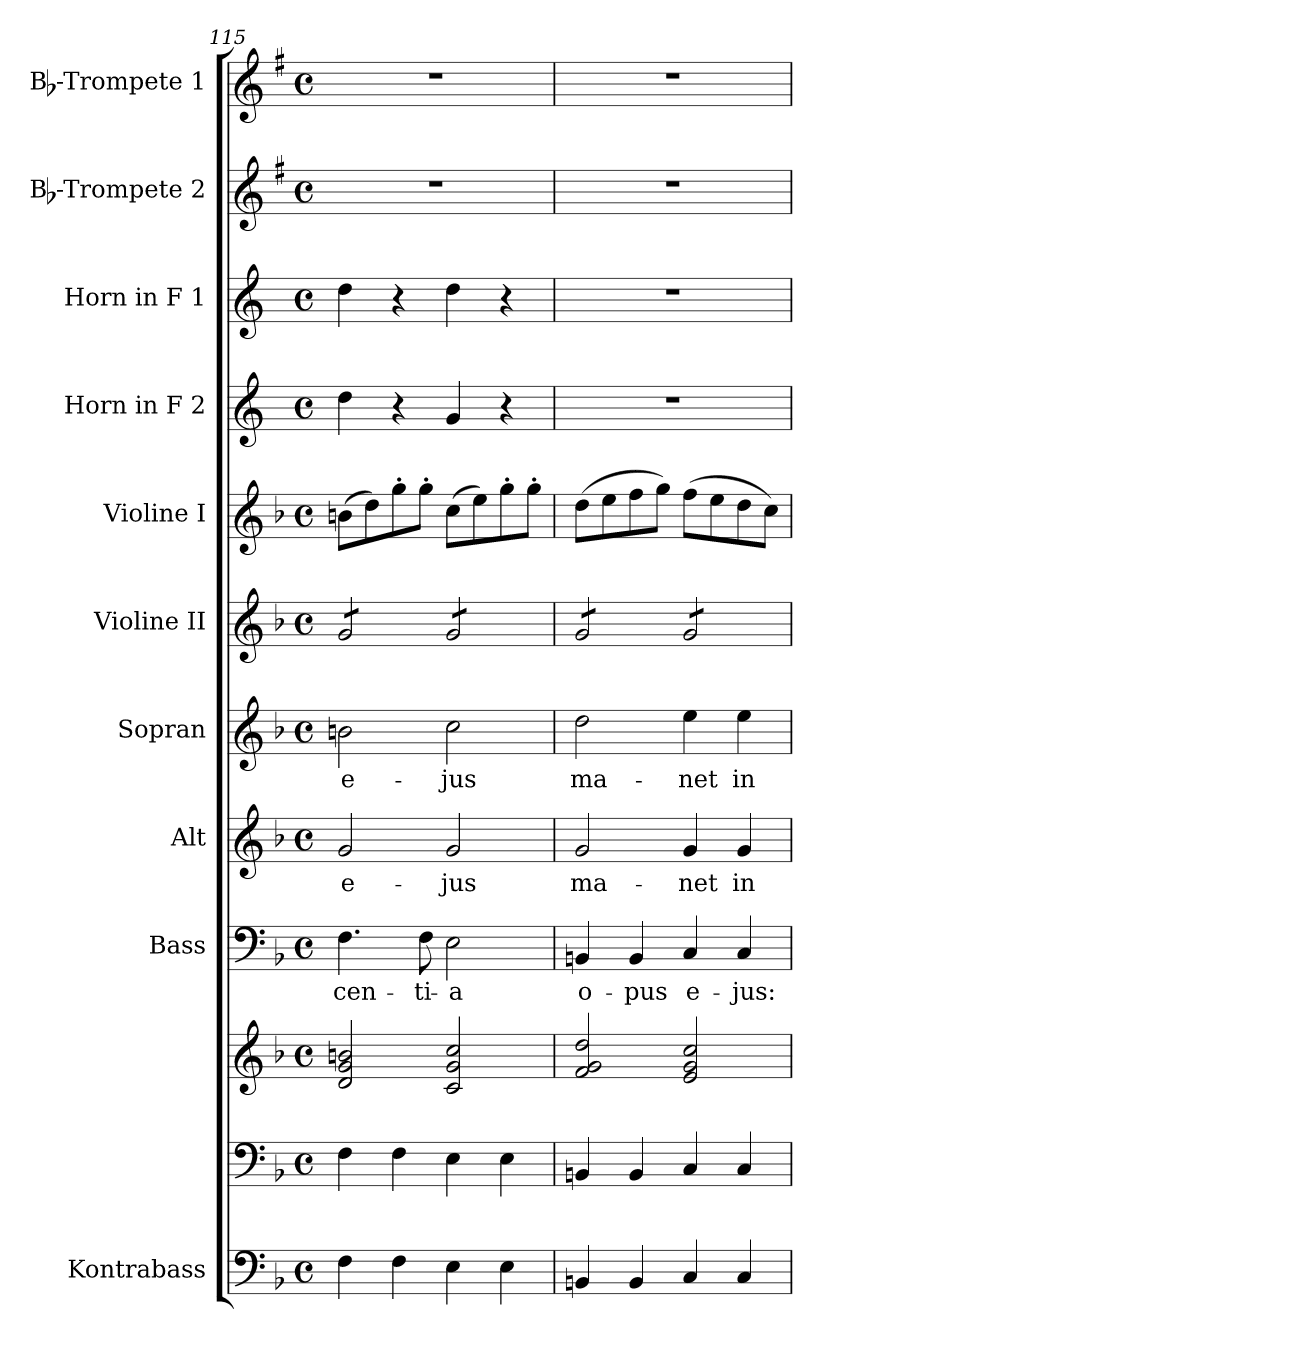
**kern	**kern	**kern	**kern	**text	**kern	**text	**kern	**text	**kern	**kern	**kern	**kern	**kern	**kern
*part11	*part10	*part10	*part9	*part9	*part8	*part8	*part7	*part7	*part6	*part5	*part4	*part3	*part2	*part1
*staff12	*staff11	*staff10	*staff9	*staff9	*staff8	*staff8	*staff7	*staff7	*staff6	*staff5	*staff4	*staff3	*staff2	*staff1
*I"Kontrabass	*	*	*I"Bass	*	*I"Alt	*	*I"Sopran	*	*I"Violine II	*I"Violine I	*I"Horn in F 2	*I"Horn in F 1	*I"Bb-Trompete 2	*I"Bb-Trompete 1
*I'Kb.	*	*	*I'B.	*	*I'A.	*	*I'S.	*	*I'Vl. II	*I'Vl. I	*	*	*I'Bb Trp. 2	*I'Bb Trp. 1
*clefF4	*clefF4	*clefG2	*clefF4	*	*clefG2	*	*clefG2	*	*clefG2	*clefG2	*clefG2	*clefG2	*clefG2	*clefG2
*ITrd7c12	*	*	*	*	*	*	*	*	*	*	*ITrd4c7	*ITrd4c7	*ITrd1c2	*ITrd1c2
*k[b-]	*k[b-]	*k[b-]	*k[b-]	*	*k[b-]	*	*k[b-]	*	*k[b-]	*k[b-]	*k[b-]	*k[b-]	*k[b-]	*k[b-]
*F:	*F:	*F:	*F:	*	*F:	*	*F:	*	*F:	*F:	*F:	*F:	*F:	*F:
*M4/4	*M4/4	*M4/4	*M4/4	*	*M4/4	*	*M4/4	*	*M4/4	*M4/4	*M4/4	*M4/4	*M4/4	*M4/4
*met(c)	*met(c)	*met(c)	*met(c)	*	*met(c)	*	*met(c)	*	*met(c)	*met(c)	*met(c)	*met(c)	*met(c)	*met(c)
=115	=115	=115	=115	=115	=115	=115	=115	=115	=115	=115	=115	=115	=115	=115
!	!	!	!	!LO:LY:b	!	!LO:LY:b	!	!LO:LY:b	!	!	!	!	!	!
*	*	*	*	*	*	*	*	*	*tremolo	*	*	*	*	*
4FF\	4F\	2d/ 2g/ 2bn/	4.F\	-cen-	2g/	e-	2bn\	e-	8g/L	(>8bn\L	4g\	4g\	1r	1r
.	.	.	.	.	.	.	.	.	8g/	8dd\)	.	.	.	.
4FF\	4F\	.	.	.	.	.	.	.	8g/	8gg'>\	4r	4r	.	.
!	!	!	!	!LO:LY:b	!	!	!	!	!	!	!	!	!	!
.	.	.	8F\	-ti-	.	.	.	.	8g/J	8gg'>\J	.	.	.	.
!	!	!	!	!LO:LY:b	!	!LO:LY:b	!	!LO:LY:b	!	!	!	!	!	!
4EE\	4E\	2c/ 2g/ 2cc/	2E\	-a	2g/	-jus	2cc\	-jus	8g/L	(>8cc\L	4c/	4g\	.	.
.	.	.	.	.	.	.	.	.	8g/	8ee\)	.	.	.	.
4EE\	4E\	.	.	.	.	.	.	.	8g/	8gg'>\	4r	4r	.	.
.	.	.	.	.	.	.	.	.	8g/J	8gg'>\J	.	.	.	.
=116	=116	=116	=116	=116	=116	=116	=116	=116	=116	=116	=116	=116	=116	=116
!	!	!	!	!LO:LY:b	!	!LO:LY:b	!	!LO:LY:b	!	!	!	!	!	!
4BBBn/	4BBn/	2f/ 2g/ 2dd/	4BBn/	o-	2g/	ma-	2dd\	ma-	8g/L	(>8dd\L	1r	1r	1r	1r
.	.	.	.	.	.	.	.	.	8g/	8ee\	.	.	.	.
!	!	!	!	!LO:LY:b	!	!	!	!	!	!	!	!	!	!
4BBB/	4BB/	.	4BB/	-pus	.	.	.	.	8g/	8ff\	.	.	.	.
.	.	.	.	.	.	.	.	.	8g/J	8gg\J)	.	.	.	.
!	!	!	!	!LO:LY:b	!	!LO:LY:b	!	!LO:LY:b	!	!	!	!	!	!
4CC/	4C/	2e/ 2g/ 2cc/	4C/	e-	4g/	-net	4ee\	-net	8g/L	(>8ff\L	.	.	.	.
.	.	.	.	.	.	.	.	.	8g/	8ee\	.	.	.	.
!	!	!	!	!LO:LY:b	!	!LO:LY:b	!	!LO:LY:b	!	!	!	!	!	!
4CC/	4C/	.	4C/	-jus:	4g/	in	4ee\	in	8g/	8dd\	.	.	.	.
.	.	.	.	.	.	.	.	.	8g/J	8cc\J)	.	.	.	.
*	*	*	*	*	*	*	*	*	*Xtremolo	*	*	*	*	*
=	=	=	=	=	=	=	=	=	=	=	=	=	=	=
*-	*-	*-	*-	*-	*-	*-	*-	*-	*-	*-	*-	*-	*-	*-
